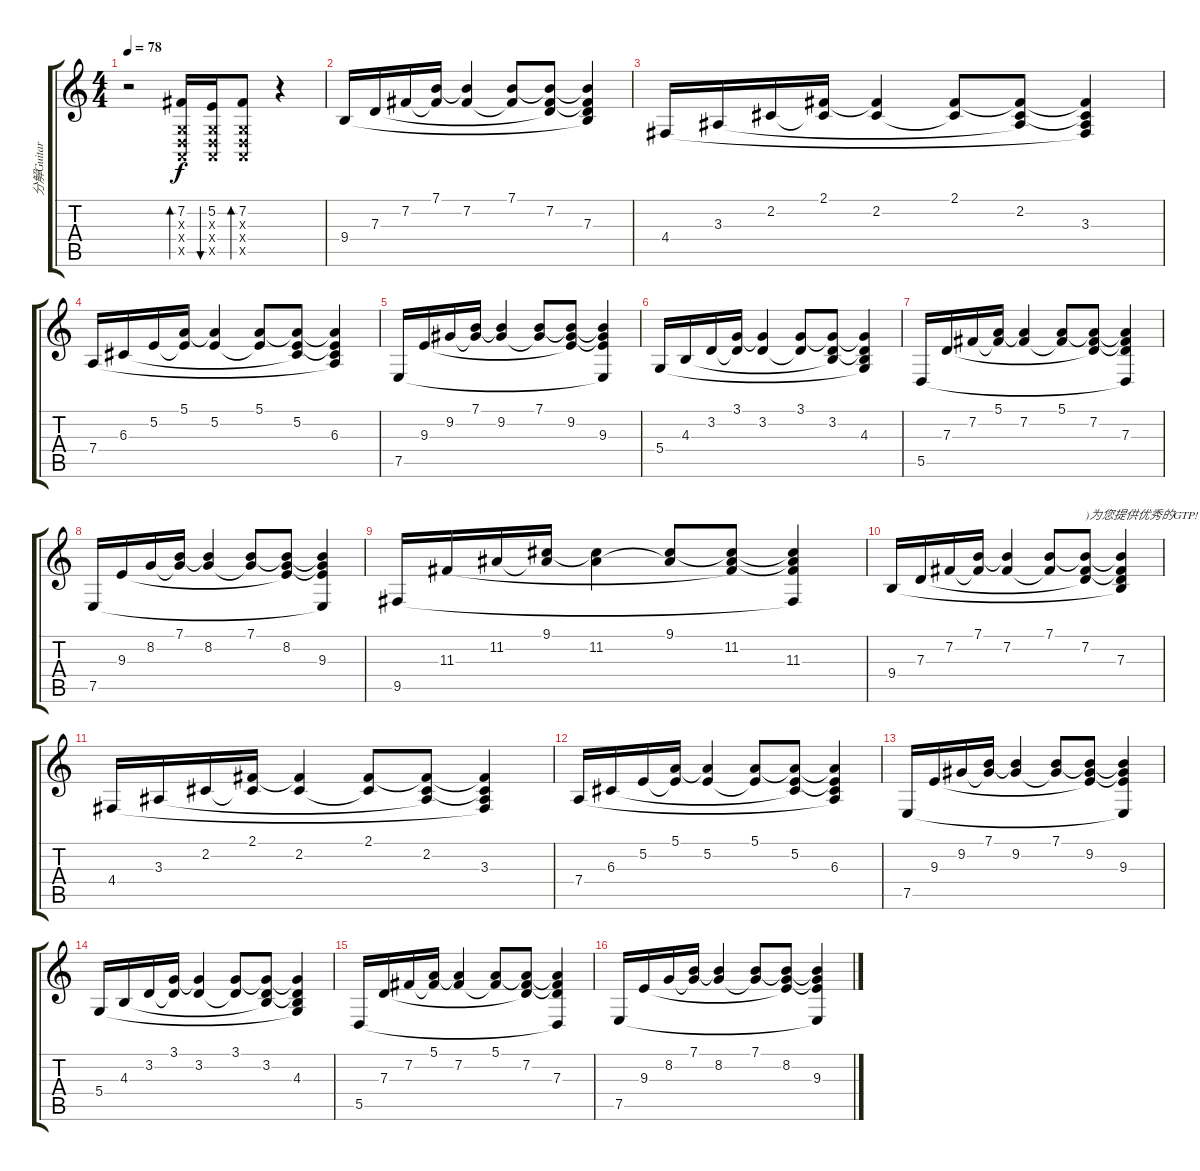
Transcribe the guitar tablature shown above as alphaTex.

\track ("分解Guitar" "分解Guitar") {instrument synthbrass1}
\staff {score tabs}
\tuning (E4 B3 G3 D3 A2 E2) {hide}
\ts (4 4)
\tempo 78
\clef g2
\ks c
r.2{dy f instrument synthbrass1} (7.2 0.3{x} 0.4{x} 0.5{x}).16{bd 30} (5.2 0.3{x} 0.4{x} 0.5{x}).16{bu 30} (7.2 0.3{x} 0.4{x} 0.5{x}).8{bd 30} r.4 |
9.4.16 7.3.16 7.2.16 (7.1 7.2{t}).16 (7.1{t} 7.2).4 (7.1 7.2{t}).8 (7.1{t} 7.2 7.3{t}).8 (7.1{t} 7.2{t} 7.3 9.4{t}).4 |
4.4.16 3.3.16 2.2.16 (2.1 2.2{t}).16 (2.1{t} 2.2).4 (2.1 2.2{t}).8 (2.1{t} 2.2 3.3{t}).8 (2.1{t} 2.2{t} 3.3 4.4{t}).4 |
7.4.16 6.3.16 5.2.16 (5.1 5.2{t}).16 (5.1{t} 5.2).4 (5.1 5.2{t}).8 (5.1{t} 5.2 6.3{t}).8 (5.1{t} 5.2{t} 6.3 7.4{t}).4 |
7.5.16 9.3.16 9.2.16 (7.1 9.2{t}).16 (7.1{t} 9.2).4 (7.1 9.2{t}).8 (7.1{t} 9.2 9.3{t}).8 (7.1{t} 9.2{t} 9.3 7.5{t}).4 |
5.4.16 4.3.16 3.2.16 (3.1 3.2{t}).16 (3.1{t} 3.2).4 (3.1 3.2{t}).8 (3.1{t} 3.2 4.3{t}).8 (3.1{t} 3.2{t} 4.3 5.4{t}).4 |
5.5.16 7.3.16 7.2.16 (5.1 7.2{t}).16 (5.1{t} 7.2).4 (5.1 7.2{t}).8 (5.1{t} 7.2 7.3{t}).8 (5.1{t} 7.2{t} 7.3 5.5{t}).4 |
7.5.16 9.3.16 8.2.16 (7.1 8.2{t}).16 (7.1{t} 8.2).4 (7.1 8.2{t}).8 (7.1{t} 8.2 9.3{t}).8 (7.1{t} 8.2{t} 9.3 7.5{t}).4 |
9.5.16 11.3.16 11.2.16 (9.1 11.2{t}).16 (9.1{t} 11.2).4 (9.1 11.2{t}).8 (9.1{t} 11.2 11.3{t}).8 (9.1{t} 11.2{t} 11.3 9.5{t}).4 |
9.4.16 7.3.16 7.2.16 (7.1 7.2{t}).16 (7.1{t} 7.2).4 (7.1 7.2{t}).8 (7.1{t} 7.2 7.3{t}).8{txt ")为您提供优秀的GTP!"} (7.1{t} 7.2{t} 7.3 9.4{t}).4 |
4.4.16 3.3.16 2.2.16 (2.1 2.2{t}).16 (2.1{t} 2.2).4 (2.1 2.2{t}).8 (2.1{t} 2.2 3.3{t}).8 (2.1{t} 2.2{t} 3.3 4.4{t}).4 |
7.4.16 6.3.16 5.2.16 (5.1 5.2{t}).16 (5.1{t} 5.2).4 (5.1 5.2{t}).8 (5.1{t} 5.2 6.3{t}).8 (5.1{t} 5.2{t} 6.3 7.4{t}).4 |
7.5.16 9.3.16 9.2.16 (7.1 9.2{t}).16 (7.1{t} 9.2).4 (7.1 9.2{t}).8 (7.1{t} 9.2 9.3{t}).8 (7.1{t} 9.2{t} 9.3 7.5{t}).4 |
5.4.16 4.3.16 3.2.16 (3.1 3.2{t}).16 (3.1{t} 3.2).4 (3.1 3.2{t}).8 (3.1{t} 3.2 4.3{t}).8 (3.1{t} 3.2{t} 4.3 5.4{t}).4 |
5.5.16 7.3.16 7.2.16 (5.1 7.2{t}).16 (5.1{t} 7.2).4 (5.1 7.2{t}).8 (5.1{t} 7.2 7.3{t}).8 (5.1{t} 7.2{t} 7.3 5.5{t}).4 |
7.5.16 9.3.16 8.2.16 (7.1 8.2{t}).16 (7.1{t} 8.2).4 (7.1 8.2{t}).8 (7.1{t} 8.2 9.3{t}).8 (7.1{t} 8.2{t} 9.3 7.5{t}).4
